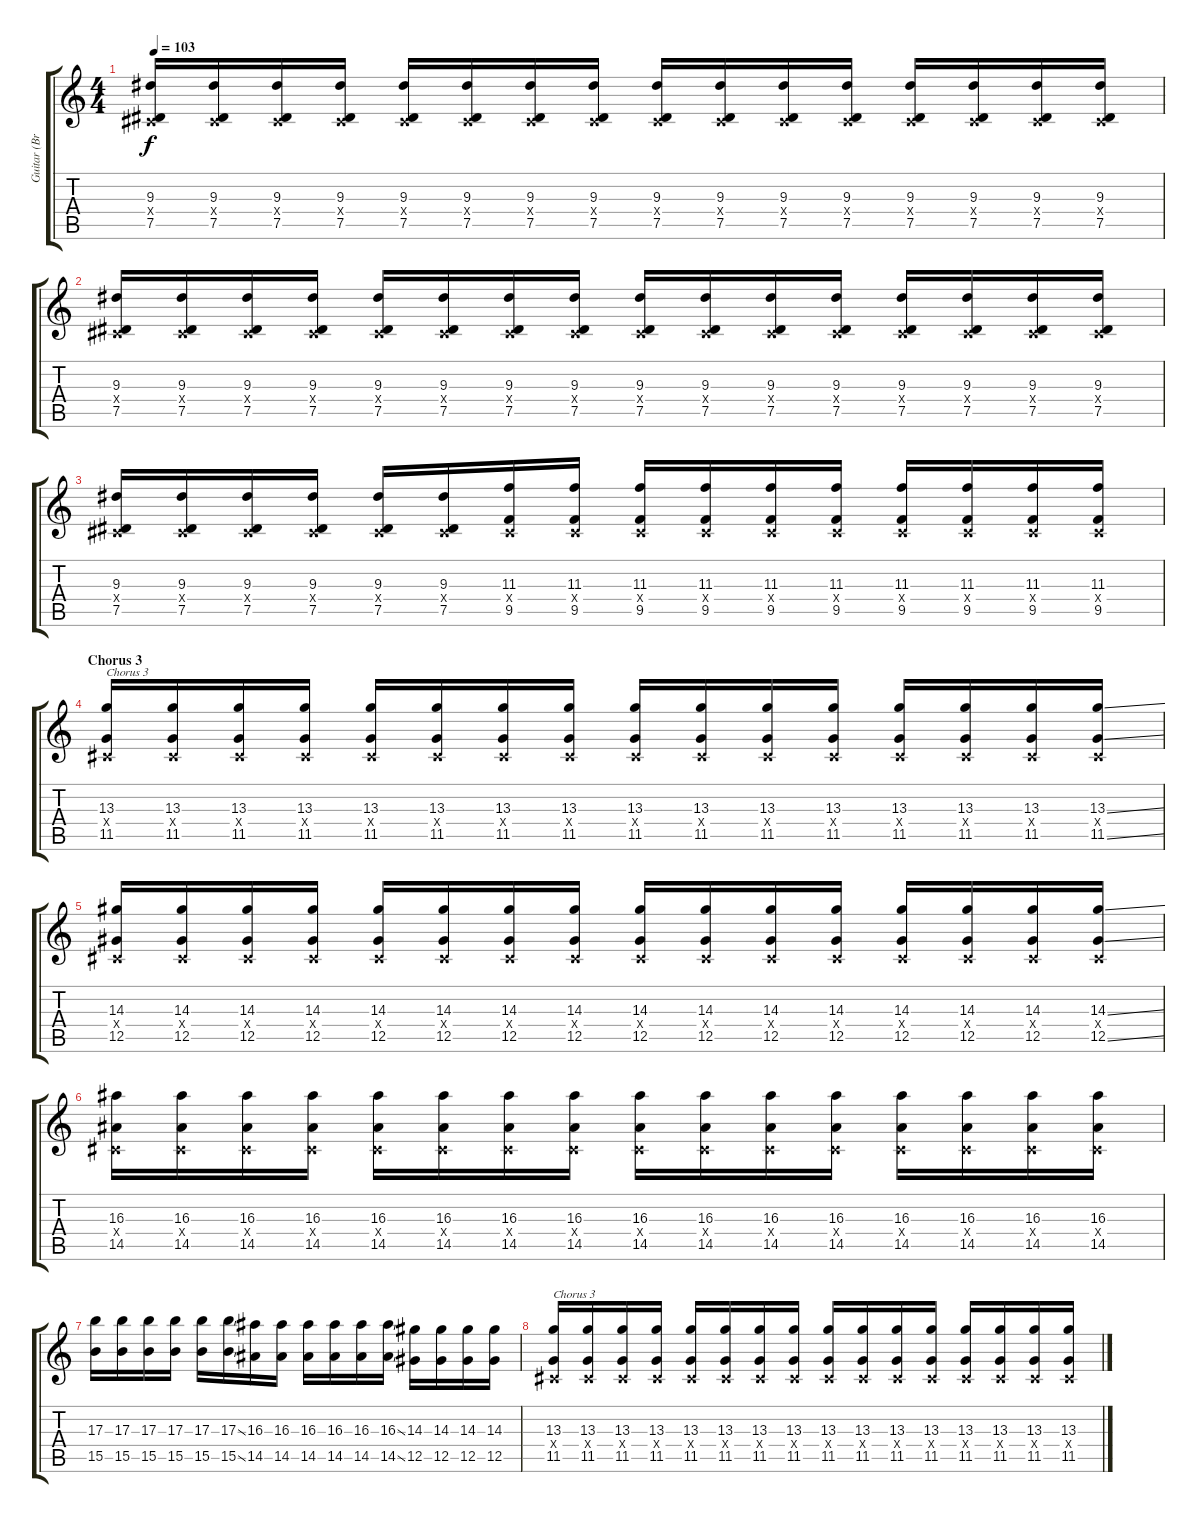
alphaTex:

\track ("Guitar (Brad Delson)" "Guitar (Br") {instrument electricguitarjazz}
\staff {score tabs}
\tuning (Eb4 Bb3 Gb3 Db3 Ab2 Db2) {hide}
\ts (4 4)
\tempo 103
\clef g2
\ks c
(9.3 0.4{x} 7.5).16{dy f volume 10 instrument distortionguitar} (9.3 0.4{x} 7.5).16 (9.3 0.4{x} 7.5).16 (9.3 0.4{x} 7.5).16 (9.3 0.4{x} 7.5).16{instrument distortionguitar} (9.3 0.4{x} 7.5).16 (9.3 0.4{x} 7.5).16 (9.3 0.4{x} 7.5).16 (9.3 0.4{x} 7.5).16{instrument distortionguitar} (9.3 0.4{x} 7.5).16 (9.3 0.4{x} 7.5).16 (9.3 0.4{x} 7.5).16 (9.3 0.4{x} 7.5).16{instrument distortionguitar} (9.3 0.4{x} 7.5).16 (9.3 0.4{x} 7.5).16 (9.3 0.4{x} 7.5).16 |
(9.3 0.4{x} 7.5).16{volume 10 instrument distortionguitar} (9.3 0.4{x} 7.5).16 (9.3 0.4{x} 7.5).16 (9.3 0.4{x} 7.5).16 (9.3 0.4{x} 7.5).16{instrument distortionguitar} (9.3 0.4{x} 7.5).16 (9.3 0.4{x} 7.5).16 (9.3 0.4{x} 7.5).16 (9.3 0.4{x} 7.5).16{instrument distortionguitar} (9.3 0.4{x} 7.5).16 (9.3 0.4{x} 7.5).16 (9.3 0.4{x} 7.5).16 (9.3 0.4{x} 7.5).16{instrument distortionguitar} (9.3 0.4{x} 7.5).16 (9.3 0.4{x} 7.5).16 (9.3 0.4{x} 7.5).16 |
(9.3 0.4{x} 7.5).16{volume 10 instrument distortionguitar} (9.3 0.4{x} 7.5).16 (9.3 0.4{x} 7.5).16 (9.3 0.4{x} 7.5).16 (9.3 0.4{x} 7.5).16{instrument distortionguitar} (9.3 0.4{x} 7.5).16 (11.3 0.4{x} 9.5).16 (11.3 0.4{x} 9.5).16 (11.3 0.4{x} 9.5).16{instrument distortionguitar} (11.3 0.4{x} 9.5).16 (11.3 0.4{x} 9.5).16 (11.3 0.4{x} 9.5).16 (11.3 0.4{x} 9.5).16{instrument distortionguitar} (11.3 0.4{x} 9.5).16 (11.3 0.4{x} 9.5).16 (11.3 0.4{x} 9.5).16 |
\section ("" "Chorus 3")
(13.3 0.4{x} 11.5).16{txt "Chorus 3" volume 10 instrument distortionguitar} (13.3 0.4{x} 11.5).16 (13.3 0.4{x} 11.5).16 (13.3 0.4{x} 11.5).16 (13.3 0.4{x} 11.5).16{instrument distortionguitar} (13.3 0.4{x} 11.5).16 (13.3 0.4{x} 11.5).16 (13.3 0.4{x} 11.5).16 (13.3 0.4{x} 11.5).16{instrument distortionguitar} (13.3 0.4{x} 11.5).16 (13.3 0.4{x} 11.5).16 (13.3 0.4{x} 11.5).16 (13.3 0.4{x} 11.5).16{instrument distortionguitar} (13.3 0.4{x} 11.5).16 (13.3 0.4{x} 11.5).16 (13.3{ss} 0.4{x} 11.5{ss}).16 |
(14.3 0.4{x} 12.5).16{volume 10 instrument distortionguitar} (14.3 0.4{x} 12.5).16 (14.3 0.4{x} 12.5).16 (14.3 0.4{x} 12.5).16 (14.3 0.4{x} 12.5).16{instrument distortionguitar} (14.3 0.4{x} 12.5).16 (14.3 0.4{x} 12.5).16 (14.3 0.4{x} 12.5).16 (14.3 0.4{x} 12.5).16{instrument distortionguitar} (14.3 0.4{x} 12.5).16 (14.3 0.4{x} 12.5).16 (14.3 0.4{x} 12.5).16 (14.3 0.4{x} 12.5).16{instrument distortionguitar} (14.3 0.4{x} 12.5).16 (14.3 0.4{x} 12.5).16 (14.3{ss} 0.4{x} 12.5{ss}).16 |
(16.3 0.4{x} 14.5).16{volume 10 instrument distortionguitar} (16.3 0.4{x} 14.5).16 (16.3 0.4{x} 14.5).16 (16.3 0.4{x} 14.5).16 (16.3 0.4{x} 14.5).16{instrument distortionguitar} (16.3 0.4{x} 14.5).16 (16.3 0.4{x} 14.5).16 (16.3 0.4{x} 14.5).16 (16.3 0.4{x} 14.5).16{instrument distortionguitar} (16.3 0.4{x} 14.5).16 (16.3 0.4{x} 14.5).16 (16.3 0.4{x} 14.5).16 (16.3 0.4{x} 14.5).16{instrument distortionguitar} (16.3 0.4{x} 14.5).16 (16.3 0.4{x} 14.5).16 (16.3 0.4{x} 14.5).16 |
(17.3 15.5).16{instrument distortionguitar} (17.3 15.5).16 (17.3 15.5).16 (17.3 15.5).16 (17.3 15.5).16{instrument distortionguitar} (17.3{ss} 15.5{ss}).16 (16.3 14.5).16 (16.3 14.5).16 (16.3 14.5).16{instrument distortionguitar} (16.3 14.5).16 (16.3 14.5).16 (16.3{ss} 14.5{ss}).16 (14.3 12.5).16{instrument distortionguitar} (14.3 12.5).16 (14.3 12.5).16 (14.3 12.5).16 |
(13.3 0.4{x} 11.5).16{txt "Chorus 3" volume 10 instrument distortionguitar} (13.3 0.4{x} 11.5).16 (13.3 0.4{x} 11.5).16 (13.3 0.4{x} 11.5).16 (13.3 0.4{x} 11.5).16{instrument distortionguitar} (13.3 0.4{x} 11.5).16 (13.3 0.4{x} 11.5).16 (13.3 0.4{x} 11.5).16 (13.3 0.4{x} 11.5).16{instrument distortionguitar} (13.3 0.4{x} 11.5).16 (13.3 0.4{x} 11.5).16 (13.3 0.4{x} 11.5).16 (13.3 0.4{x} 11.5).16{instrument distortionguitar} (13.3 0.4{x} 11.5).16 (13.3 0.4{x} 11.5).16 (13.3{ss} 0.4{x} 11.5{ss}).16
